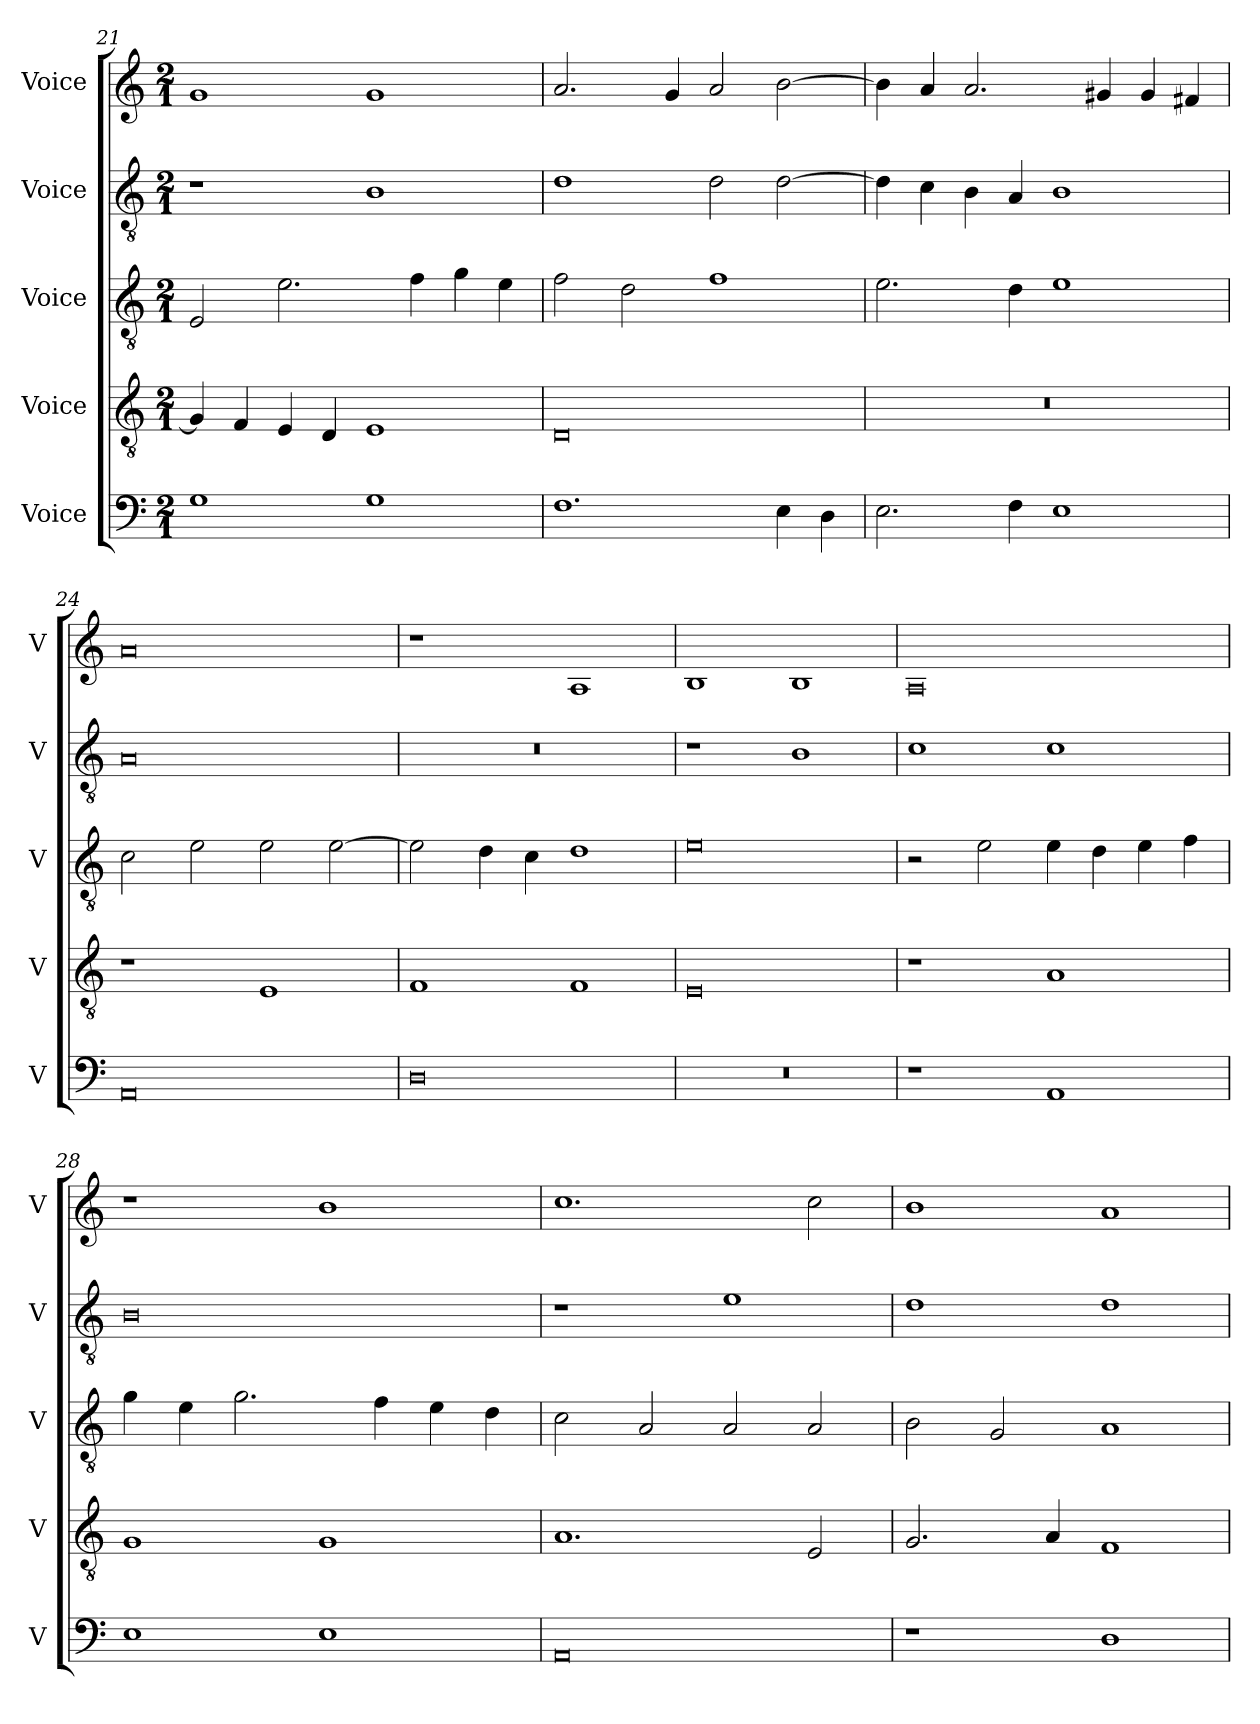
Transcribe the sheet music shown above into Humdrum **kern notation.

**kern	**kern	**kern	**kern	**kern
*part5	*part4	*part3	*part2	*part1
*staff5	*staff4	*staff3	*staff2	*staff1
*I"Voice	*I"Voice	*I"Voice	*I"Voice	*I"Voice
*I'V	*I'V	*I'V	*I'V	*I'V
!!LO:PB:g=z
*clefF4	*clefGv2	*clefGv2	*clefGv2	*clefG2
*k[]	*k[]	*k[]	*k[]	*k[]
*M2/1	*M2/1	*M2/1	*M2/1	*M2/1
=21	=21	=21	=21	=21
1G	4G/]	2E/	1r	1g
.	4F/	.	.	.
.	4E/	2.e\	.	.
.	4D/	.	.	.
1G	1E	.	1B	1g
.	.	4f\	.	.
.	.	4g\	.	.
.	.	4e\	.	.
=22	=22	=22	=22	=22
1.F	0D	2f\	1d	2.a/
.	.	2d\	.	.
.	.	.	.	4g/
.	.	1f	2d\	2a/
4E\	.	.	[2d\	[2b\
4D\	.	.	.	.
=23	=23	=23	=23	=23
2.E\	0r	2.e\	4d\]	4b\]
.	.	.	4c\	4a/
.	.	.	4B\	2.a/
4F\	.	4d\	4A/	.
1E	.	1e	1B	.
.	.	.	.	4g#X/
.	.	.	.	4g#/
.	.	.	.	4f#X/
!!LO:LB:g=z
=24	=24	=24	=24	=24
0AA	1r	2c\	0A	0a
.	.	2e\	.	.
.	1E	2e\	.	.
.	.	[2e\	.	.
=25	=25	=25	=25	=25
0D	1F	2e\]	0r	1r
.	.	4d\	.	.
.	.	4c\	.	.
.	1F	1d	.	1A
=26	=26	=26	=26	=26
0r	0E	0e	1r	1B
.	.	.	1B	1B
=27	=27	=27	=27	=27
1r	1r	2r	1c	0A
.	.	2e\	.	.
1AA	1A	4e\	1c	.
.	.	4d\	.	.
.	.	4e\	.	.
.	.	4f\	.	.
!!LO:LB:g=z
=28	=28	=28	=28	=28
1E	1G	4g\	0B	1r
.	.	4e\	.	.
.	.	2.g\	.	.
1E	1G	.	.	1b
.	.	4f\	.	.
.	.	4e\	.	.
.	.	4d\	.	.
=29	=29	=29	=29	=29
0AA	1.A	2c\	1r	1.cc
.	.	2A/	.	.
.	.	2A/	1e	.
.	2E/	2A/	.	2cc\
=30	=30	=30	=30	=30
1r	2.G/	2B\	1d	1b
.	.	2G/	.	.
.	4A/	.	.	.
1D	1F	1A	1d	1a
=	=	=	=	=
*-	*-	*-	*-	*-
